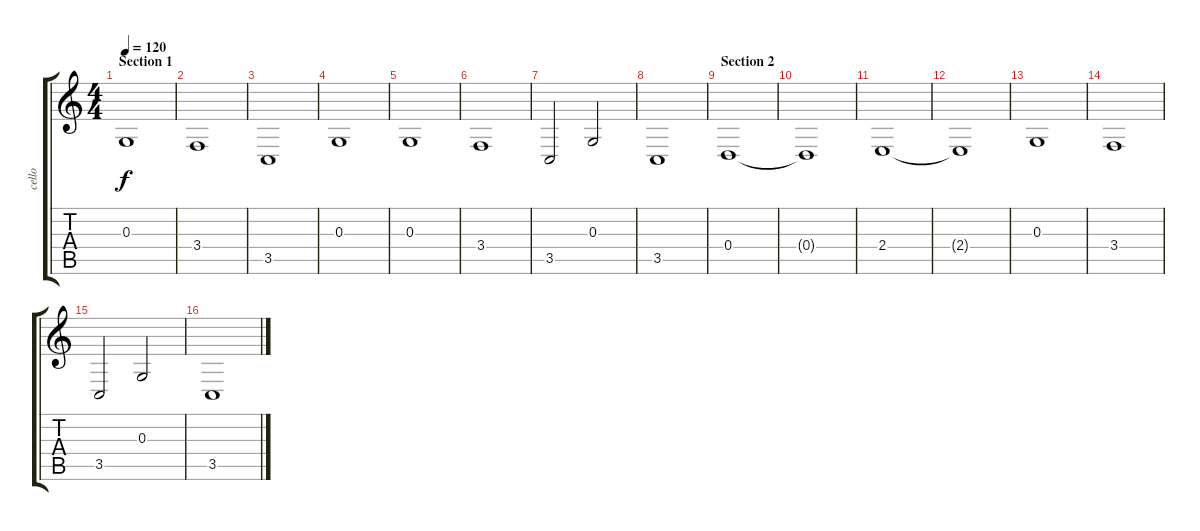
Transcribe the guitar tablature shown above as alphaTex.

\track ("cello" "cello") {instrument cello}
\staff {score tabs}
\tuning (E4 B3 G3 D3 A2 E2) {hide}
\ts (4 4)
\section ("" "Section 1")
\tempo 120
\clef g2
\ks c
0.3.1{dy f instrument cello} |
3.4.1 |
3.5.1 |
0.3.1 |
0.3.1 |
3.4.1 |
3.5.2 0.3.2 |
3.5.1 |
\section ("" "Section 2")
0.4.1 |
0.4{t}.1 |
2.4.1 |
2.4{t}.1 |
0.3.1 |
3.4.1 |
3.5.2 0.3.2 |
3.5.1
